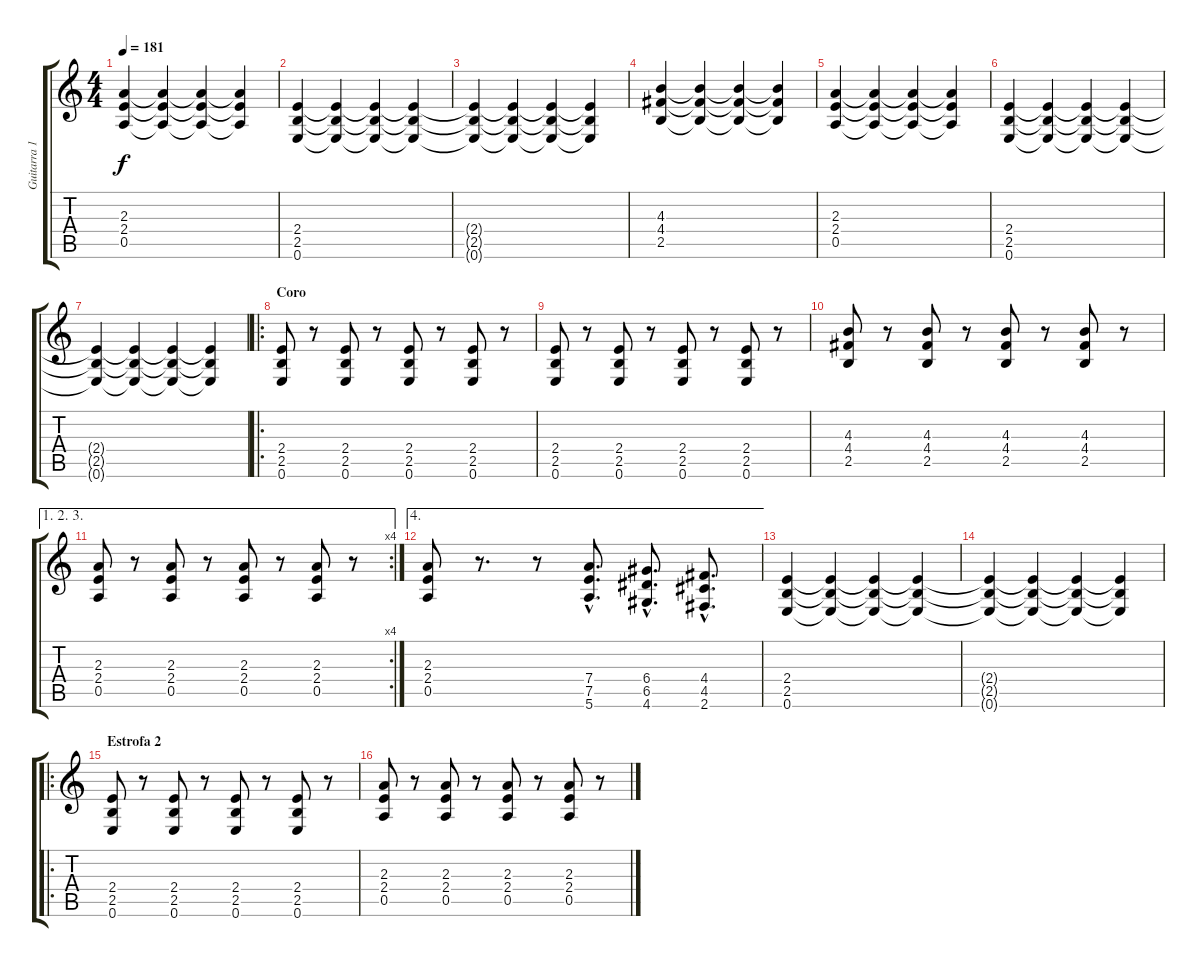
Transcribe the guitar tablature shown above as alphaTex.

\track ("Guitarra 1" "Guitarra 1") {instrument distortionguitar}
\staff {score tabs}
\tuning (E4 B3 G3 D3 A2 E2) {hide}
\ts (4 4)
\tempo 181
\clef g2
\ks c
(2.3 2.4 0.5).4{dy f} (2.3{t} 2.4{t} 0.5{t}).4 (2.3{t} 2.4{t} 0.5{t}).4 (2.3{t} 2.4{t} 0.5{t}).4 |
(2.4 2.5 0.6).4 (2.4{t} 2.5{t} 0.6{t}).4 (2.4{t} 2.5{t} 0.6{t}).4 (2.4{t} 2.5{t} 0.6{t}).4 |
(2.4{t} 2.5{t} 0.6{t}).4 (2.4{t} 2.5{t} 0.6{t}).4 (2.4{t} 2.5{t} 0.6{t}).4 (2.4{t} 2.5{t} 0.6{t}).4 |
(4.3 4.4 2.5).4 (4.3{t} 4.4{t} 2.5{t}).4 (4.3{t} 4.4{t} 2.5{t}).4 (4.3{t} 4.4{t} 2.5{t}).4 |
(2.3 2.4 0.5).4 (2.3{t} 2.4{t} 0.5{t}).4 (2.3{t} 2.4{t} 0.5{t}).4 (2.3{t} 2.4{t} 0.5{t}).4 |
(2.4 2.5 0.6).4 (2.4{t} 2.5{t} 0.6{t}).4 (2.4{t} 2.5{t} 0.6{t}).4 (2.4{t} 2.5{t} 0.6{t}).4 |
(2.4{t} 2.5{t} 0.6{t}).4 (2.4{t} 2.5{t} 0.6{t}).4 (2.4{t} 2.5{t} 0.6{t}).4 (2.4{t} 2.5{t} 0.6{t}).4 |
\ro
\section ("" "Coro")
(2.4 2.5 0.6).8 r.8 (2.4 2.5 0.6).8 r.8 (2.4 2.5 0.6).8 r.8 (2.4 2.5 0.6).8 r.8 |
(2.4 2.5 0.6).8 r.8 (2.4 2.5 0.6).8 r.8 (2.4 2.5 0.6).8 r.8 (2.4 2.5 0.6).8 r.8 |
(4.3 4.4 2.5).8 r.8 (4.3 4.4 2.5).8 r.8 (4.3 4.4 2.5).8 r.8 (4.3 4.4 2.5).8 r.8 |
\ae (1 2 3)
\rc 4
(2.3 2.4 0.5).8 r.8 (2.3 2.4 0.5).8 r.8 (2.3 2.4 0.5).8 r.8 (2.3 2.4 0.5).8 r.8 |
\ae 4
(2.3 2.4 0.5).8 r.8{d} r.8 (7.4{hac} 7.5{hac} 5.6{hac}).8{d} (6.4{hac} 6.5{hac} 4.6{hac}).8{d} (4.4{hac} 4.5{hac} 2.6{hac}).8{d} |
(2.4 2.5 0.6).4 (2.4{t} 2.5{t} 0.6{t}).4 (2.4{t} 2.5{t} 0.6{t}).4 (2.4{t} 2.5{t} 0.6{t}).4 |
(2.4{t} 2.5{t} 0.6{t}).4 (2.4{t} 2.5{t} 0.6{t}).4 (2.4{t} 2.5{t} 0.6{t}).4 (2.4{t} 2.5{t} 0.6{t}).4 |
\ro
\section ("" "Estrofa 2")
(2.4 2.5 0.6).8 r.8 (2.4 2.5 0.6).8 r.8 (2.4 2.5 0.6).8 r.8 (2.4 2.5 0.6).8 r.8 |
(2.3 2.4 0.5).8 r.8 (2.3 2.4 0.5).8 r.8 (2.3 2.4 0.5).8 r.8 (2.3 2.4 0.5).8 r.8
